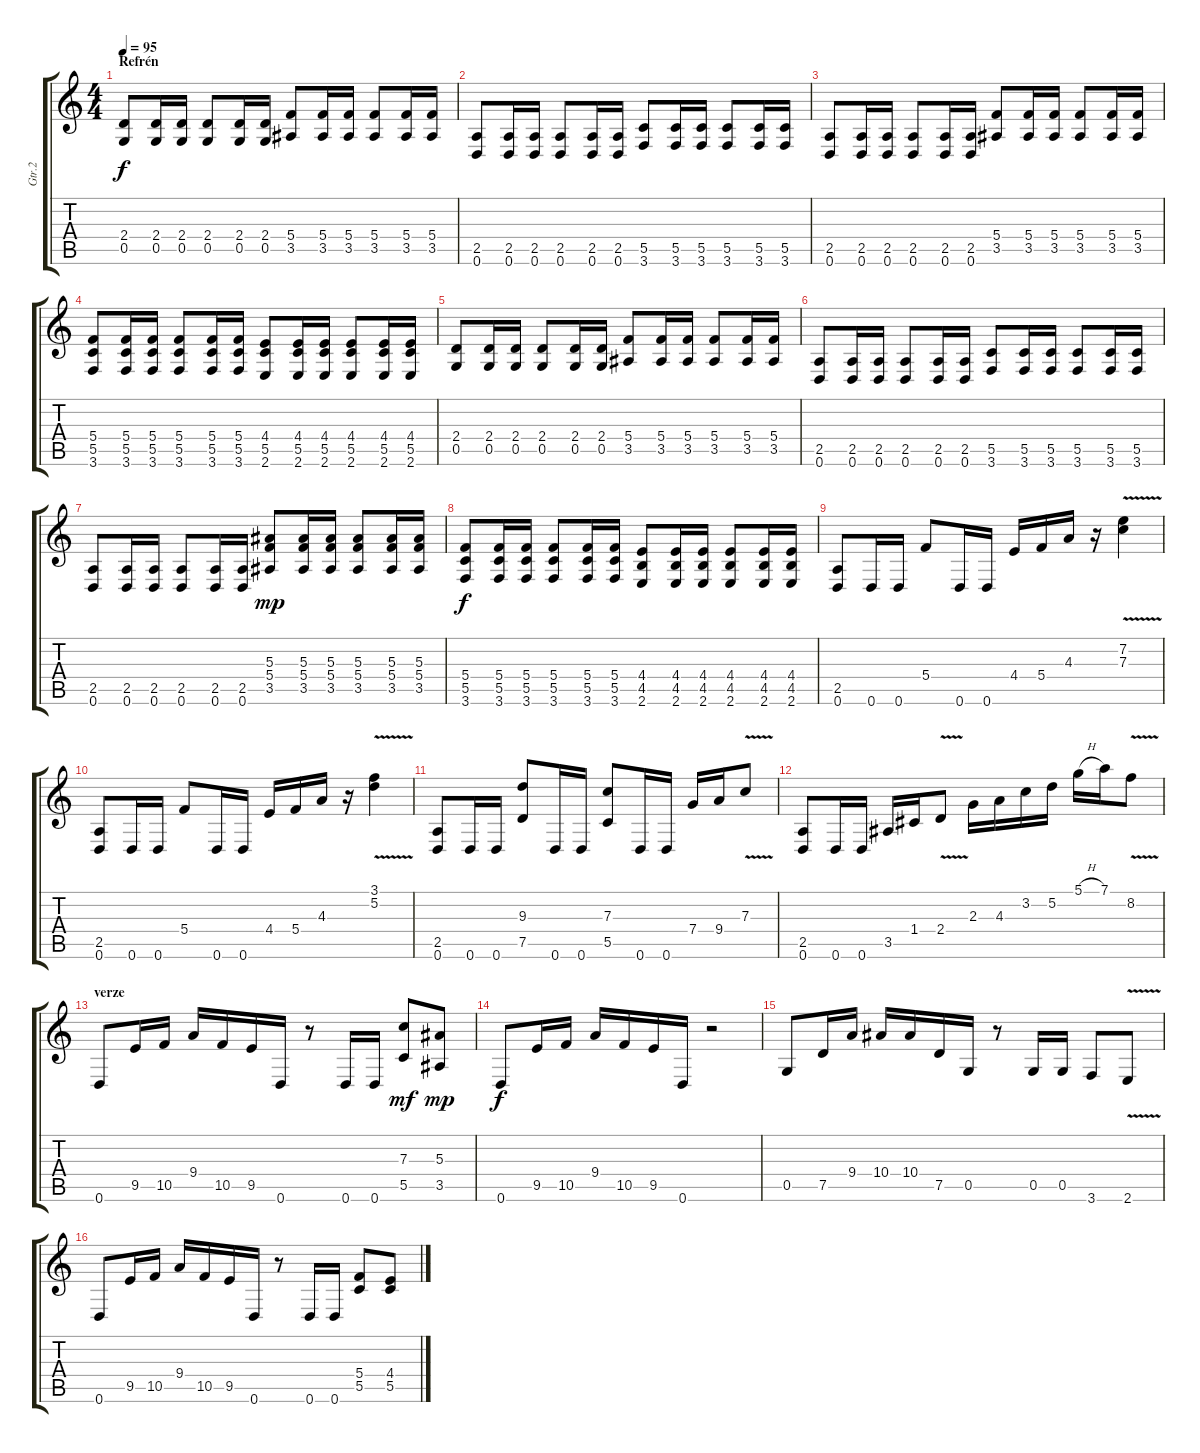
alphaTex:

\track ("Gtr.2" "Gtr.2") {instrument distortionguitar}
\staff {score tabs}
\tuning (D4 A3 F3 C3 G2 D2) {hide}
\ts (4 4)
\section ("" "Refrén")
\tempo 95
\clef g2
\ks c
(2.4 0.5).8{dy f} (2.4 0.5).16 (2.4 0.5).16 (2.4 0.5).8 (2.4 0.5).16 (2.4 0.5).16 (5.4 3.5).8 (5.4 3.5).16 (5.4 3.5).16 (5.4 3.5).8 (5.4 3.5).16 (5.4 3.5).16 |
(2.5 0.6).8 (2.5 0.6).16 (2.5 0.6).16 (2.5 0.6).8 (2.5 0.6).16 (2.5 0.6).16 (5.5 3.6).8 (5.5 3.6).16 (5.5 3.6).16 (5.5 3.6).8 (5.5 3.6).16 (5.5 3.6).16 |
(2.5 0.6).8 (2.5 0.6).16 (2.5 0.6).16 (2.5 0.6).8 (2.5 0.6).16 (2.5 0.6).16 (5.4 3.5).8 (5.4 3.5).16 (5.4 3.5).16 (5.4 3.5).8 (5.4 3.5).16 (5.4 3.5).16 |
(5.4 5.5 3.6).8 (5.4 5.5 3.6).16 (5.4 5.5 3.6).16 (5.4 5.5 3.6).8 (5.4 5.5 3.6).16 (5.4 5.5 3.6).16 (4.4 5.5 2.6).8 (4.4 5.5 2.6).16 (4.4 5.5 2.6).16 (4.4 5.5 2.6).8 (4.4 5.5 2.6).16 (4.4 5.5 2.6).16 |
(2.4 0.5).8 (2.4 0.5).16 (2.4 0.5).16 (2.4 0.5).8 (2.4 0.5).16 (2.4 0.5).16 (5.4 3.5).8 (5.4 3.5).16 (5.4 3.5).16 (5.4 3.5).8 (5.4 3.5).16 (5.4 3.5).16 |
(2.5 0.6).8 (2.5 0.6).16 (2.5 0.6).16 (2.5 0.6).8 (2.5 0.6).16 (2.5 0.6).16 (5.5 3.6).8 (5.5 3.6).16 (5.5 3.6).16 (5.5 3.6).8 (5.5 3.6).16 (5.5 3.6).16 |
(2.5 0.6).8 (2.5 0.6).16 (2.5 0.6).16 (2.5 0.6).8 (2.5 0.6).16 (2.5 0.6).16 (5.3 5.4 3.5).8{dy mp} (5.3 5.4 3.5).16 (5.3 5.4 3.5).16 (5.3 5.4 3.5).8 (5.3 5.4 3.5).16 (5.3 5.4 3.5).16 |
(5.4 5.5 3.6).8{dy f} (5.4 5.5 3.6).16 (5.4 5.5 3.6).16 (5.4 5.5 3.6).8 (5.4 5.5 3.6).16 (5.4 5.5 3.6).16 (4.4 4.5 2.6).8 (4.4 4.5 2.6).16 (4.4 4.5 2.6).16 (4.4 4.5 2.6).8 (4.4 4.5 2.6).16 (4.4 4.5 2.6).16 |
(2.5 0.6).8 0.6.16 0.6.16 5.4.8 0.6.16 0.6.16 4.4.16 5.4.16 4.3.16 r.16 (7.2{v} 7.3{v}).4 |
(2.5 0.6).8 0.6.16 0.6.16 5.4.8 0.6.16 0.6.16 4.4.16 5.4.16 4.3.16 r.16 (3.1{v} 5.2{v}).4 |
(2.5 0.6).8 0.6.16 0.6.16 (9.3 7.5).8 0.6.16 0.6.16 (7.3 5.5).8 0.6.16 0.6.16 7.4.16 9.4.16 7.3{v}.8 |
(2.5 0.6).8 0.6.16 0.6.16 3.5.16 1.4.16 2.4{v}.8 2.3.16 4.3.16 3.2.16 5.2.16 5.1{h}.16 7.1.16 8.2{v}.8 |
\section ("" "verze")
0.6.8 9.5.16 10.5.16 9.4.16 10.5.16 9.5.16 0.6.16 r.8 0.6.16 0.6.16 (7.3 5.5).8{dy mf} (5.3 3.5).8{dy mp} |
0.6.8{dy f} 9.5.16 10.5.16 9.4.16 10.5.16 9.5.16 0.6.16 r.2 |
0.5.8 7.5.16 9.4.16 10.4.16 10.4.16 7.5.16 0.5.16 r.8 0.5.16 0.5.16 3.6.8 2.6{v}.8 |
0.6.8 9.5.16 10.5.16 9.4.16 10.5.16 9.5.16 0.6.16 r.8 0.6.16 0.6.16 (5.4 5.5).8 (4.4 5.5).8
